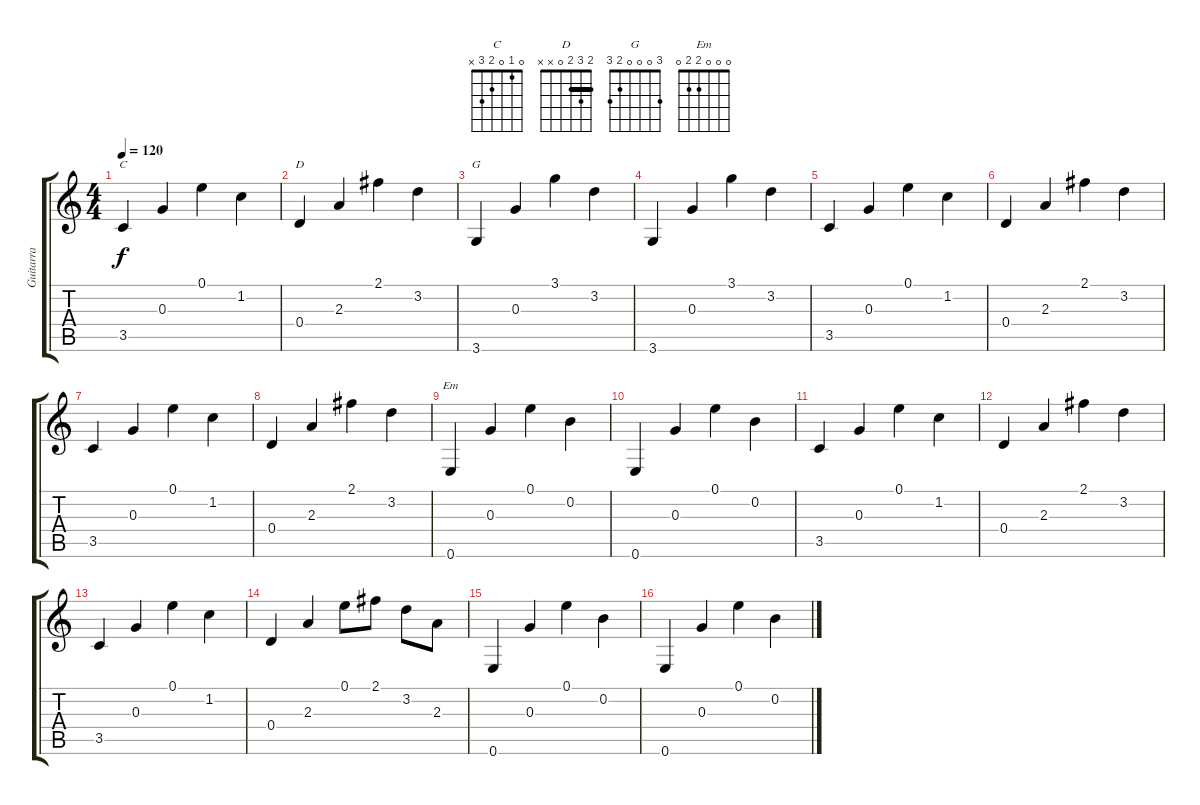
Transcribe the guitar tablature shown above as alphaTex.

\track ("Guitarra " "Guitarra ") {instrument electricguitarjazz}
\staff {score tabs}
\tuning (E4 B3 G3 D3 A2 E2) {hide}
\chord ("C" 0 1 0 2 3 x)
\chord ("D" 2 3 2 0 x x) {barre 2}
\chord ("G" 3 0 0 0 2 3)
\chord ("Em" 0 0 0 2 2 0)
\ts (4 4)
\tempo 120
\clef g2
\ks c
3.5.4{ch "C" dy f} 0.3.4 0.1.4 1.2.4 |
0.4.4{ch "D"} 2.3.4 2.1.4 3.2.4 |
3.6.4{ch "G"} 0.3.4 3.1.4 3.2.4 |
3.6.4 0.3.4 3.1.4 3.2.4 |
3.5.4 0.3.4 0.1.4 1.2.4 |
0.4.4 2.3.4 2.1.4 3.2.4 |
3.5.4 0.3.4 0.1.4 1.2.4 |
0.4.4 2.3.4 2.1.4 3.2.4 |
0.6.4{ch "Em"} 0.3.4 0.1.4 0.2.4 |
0.6.4 0.3.4 0.1.4 0.2.4 |
3.5.4 0.3.4 0.1.4 1.2.4 |
0.4.4 2.3.4 2.1.4 3.2.4 |
3.5.4 0.3.4 0.1.4 1.2.4 |
0.4.4 2.3.4 0.1.8 2.1.8 3.2.8 2.3.8 |
0.6.4 0.3.4 0.1.4 0.2.4 |
0.6.4 0.3.4 0.1.4 0.2.4
